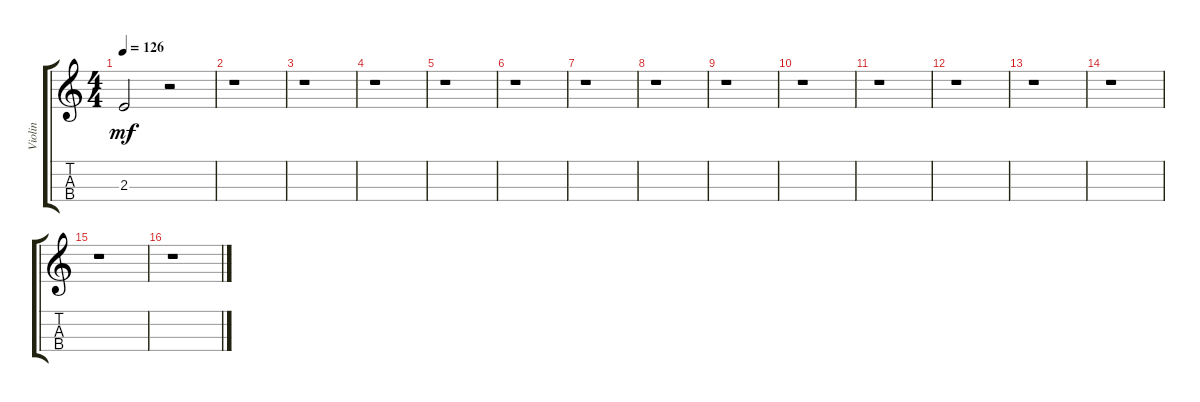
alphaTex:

\track ("Violin" "Violin") {instrument violin}
\staff {score tabs}
\tuning (E5 A4 D4 G3) {hide}
\ts (4 4)
\tempo 126
\clef g2
\ks c
2.3.2{dy mf} r.2 |
r.1 |
r.1 |
r.1 |
r.1 |
r.1 |
r.1 |
r.1 |
r.1 |
r.1 |
r.1 |
r.1 |
r.1 |
r.1 |
r.1 |
r.1
